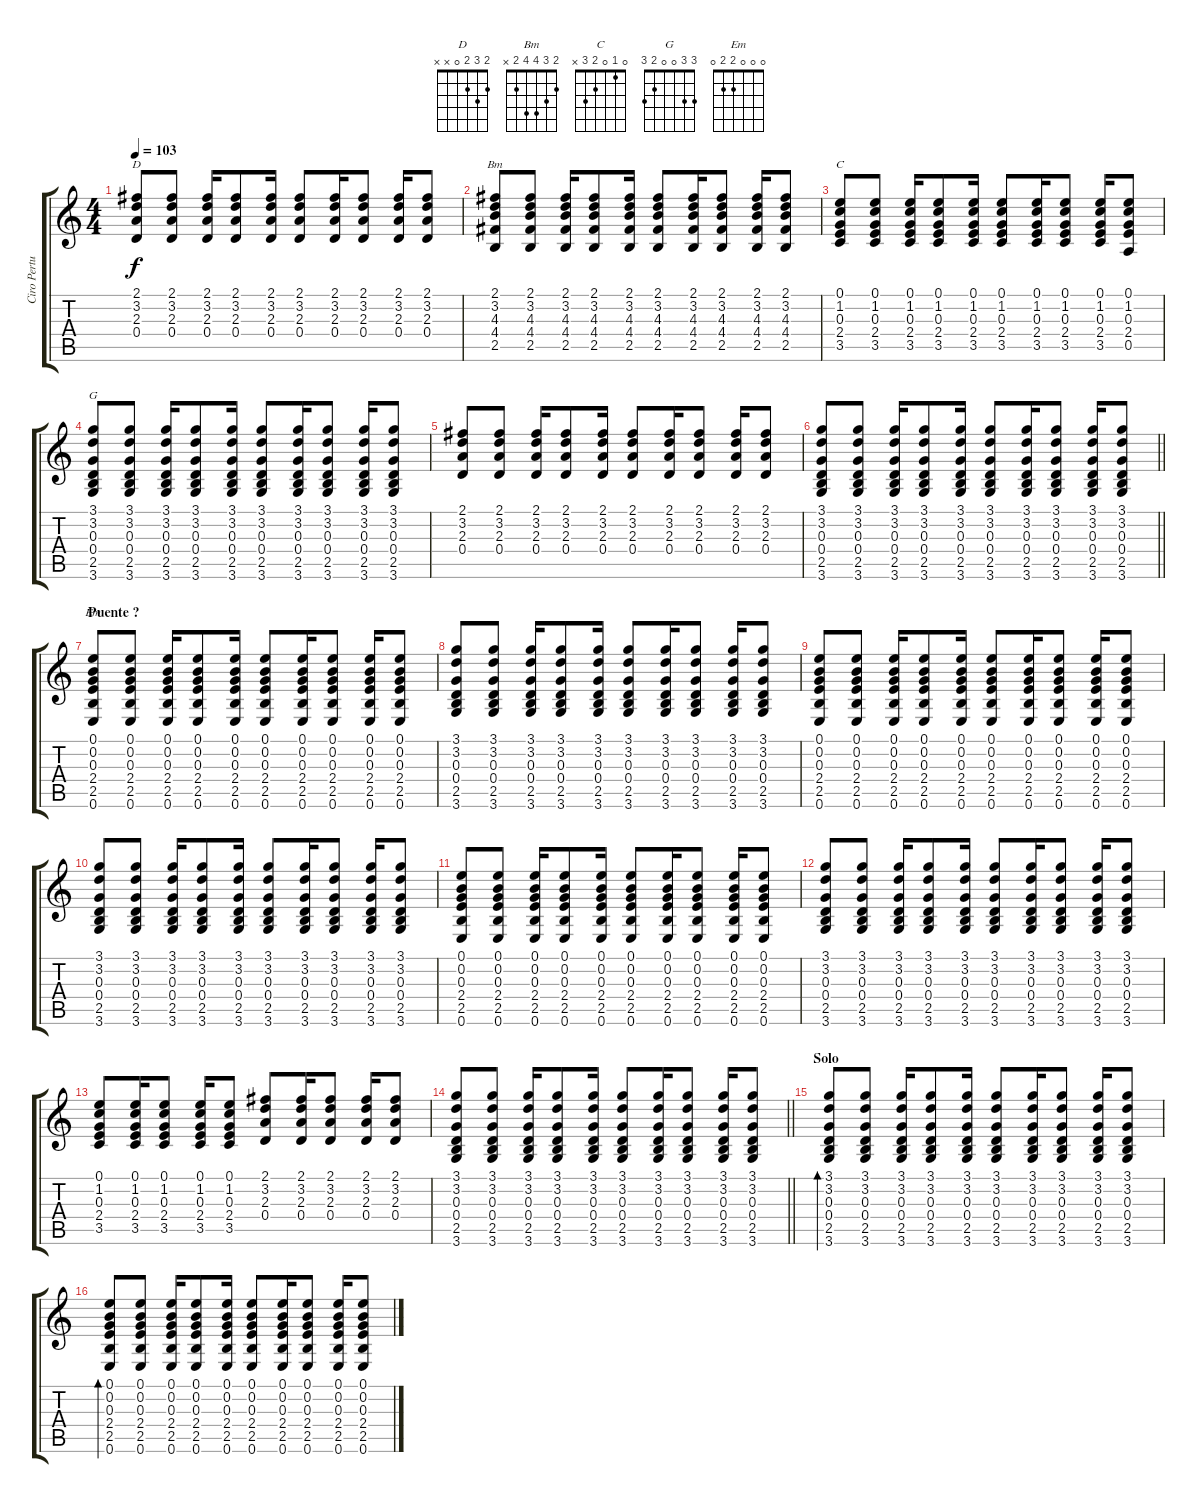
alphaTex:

\track ("Ciro Pertusi (Guitarra)" "Ciro Pertu") {instrument distortionguitar}
\staff {score tabs}
\tuning (E4 B3 G3 D3 A2 E2) {hide}
\chord ("D" 2 3 2 0 x x)
\chord ("Bm" 2 3 4 4 2 x)
\chord ("C" 0 1 0 2 3 x)
\chord ("G" 3 3 0 0 2 3)
\chord ("Em" 0 0 0 2 2 0)
\ts (4 4)
\tempo 103
\clef g2
\ks c
(2.1 3.2 2.3 0.4).8{ch "D" dy f} (2.1 3.2 2.3 0.4).8 (2.1 3.2 2.3 0.4).16 (2.1 3.2 2.3 0.4).8 (2.1 3.2 2.3 0.4).16 (2.1 3.2 2.3 0.4).8 (2.1 3.2 2.3 0.4).16 (2.1 3.2 2.3 0.4).8 (2.1 3.2 2.3 0.4).16 (2.1 3.2 2.3 0.4).8 |
(2.1 3.2 4.3 4.4 2.5).8{ch "Bm"} (2.1 3.2 4.3 4.4 2.5).8 (2.1 3.2 4.3 4.4 2.5).16 (2.1 3.2 4.3 4.4 2.5).8 (2.1 3.2 4.3 4.4 2.5).16 (2.1 3.2 4.3 4.4 2.5).8 (2.1 3.2 4.3 4.4 2.5).16 (2.1 3.2 4.3 4.4 2.5).8 (2.1 3.2 4.3 4.4 2.5).16 (2.1 3.2 4.3 4.4 2.5).8 |
(0.1 1.2 0.3 2.4 3.5).8{ch "C"} (0.1 1.2 0.3 2.4 3.5).8 (0.1 1.2 0.3 2.4 3.5).16 (0.1 1.2 0.3 2.4 3.5).8 (0.1 1.2 0.3 2.4 3.5).16 (0.1 1.2 0.3 2.4 3.5).8 (0.1 1.2 0.3 2.4 3.5).16 (0.1 1.2 0.3 2.4 3.5).8 (0.1 1.2 0.3 2.4 3.5).16 (0.1 1.2 0.3 2.4 0.5).8 |
(3.1 3.2 0.3 0.4 2.5 3.6).8{ch "G"} (3.1 3.2 0.3 0.4 2.5 3.6).8 (3.1 3.2 0.3 0.4 2.5 3.6).16 (3.1 3.2 0.3 0.4 2.5 3.6).8 (3.1 3.2 0.3 0.4 2.5 3.6).16 (3.1 3.2 0.3 0.4 2.5 3.6).8 (3.1 3.2 0.3 0.4 2.5 3.6).16 (3.1 3.2 0.3 0.4 2.5 3.6).8 (3.1 3.2 0.3 0.4 2.5 3.6).16 (3.1 3.2 0.3 0.4 2.5 3.6).8 |
(2.1 3.2 2.3 0.4).8 (2.1 3.2 2.3 0.4).8 (2.1 3.2 2.3 0.4).16 (2.1 3.2 2.3 0.4).8 (2.1 3.2 2.3 0.4).16 (2.1 3.2 2.3 0.4).8 (2.1 3.2 2.3 0.4).16 (2.1 3.2 2.3 0.4).8 (2.1 3.2 2.3 0.4).16 (2.1 3.2 2.3 0.4).8 |
\barLineRight lightlight
(3.1 3.2 0.3 0.4 2.5 3.6).8 (3.1 3.2 0.3 0.4 2.5 3.6).8 (3.1 3.2 0.3 0.4 2.5 3.6).16 (3.1 3.2 0.3 0.4 2.5 3.6).8 (3.1 3.2 0.3 0.4 2.5 3.6).16 (3.1 3.2 0.3 0.4 2.5 3.6).8 (3.1 3.2 0.3 0.4 2.5 3.6).16 (3.1 3.2 0.3 0.4 2.5 3.6).8 (3.1 3.2 0.3 0.4 2.5 3.6).16 (3.1 3.2 0.3 0.4 2.5 3.6).8 |
\section ("" "Puente ?")
(0.1 0.2 0.3 2.4 2.5 0.6).8{ch "Em"} (0.1 0.2 0.3 2.4 2.5 0.6).8 (0.1 0.2 0.3 2.4 2.5 0.6).16 (0.1 0.2 0.3 2.4 2.5 0.6).8 (0.1 0.2 0.3 2.4 2.5 0.6).16 (0.1 0.2 0.3 2.4 2.5 0.6).8 (0.1 0.2 0.3 2.4 2.5 0.6).16 (0.1 0.2 0.3 2.4 2.5 0.6).8 (0.1 0.2 0.3 2.4 2.5 0.6).16 (0.1 0.2 0.3 2.4 2.5 0.6).8 |
(3.1 3.2 0.3 0.4 2.5 3.6).8 (3.1 3.2 0.3 0.4 2.5 3.6).8 (3.1 3.2 0.3 0.4 2.5 3.6).16 (3.1 3.2 0.3 0.4 2.5 3.6).8 (3.1 3.2 0.3 0.4 2.5 3.6).16 (3.1 3.2 0.3 0.4 2.5 3.6).8 (3.1 3.2 0.3 0.4 2.5 3.6).16 (3.1 3.2 0.3 0.4 2.5 3.6).8 (3.1 3.2 0.3 0.4 2.5 3.6).16 (3.1 3.2 0.3 0.4 2.5 3.6).8 |
(0.1 0.2 0.3 2.4 2.5 0.6).8 (0.1 0.2 0.3 2.4 2.5 0.6).8 (0.1 0.2 0.3 2.4 2.5 0.6).16 (0.1 0.2 0.3 2.4 2.5 0.6).8 (0.1 0.2 0.3 2.4 2.5 0.6).16 (0.1 0.2 0.3 2.4 2.5 0.6).8 (0.1 0.2 0.3 2.4 2.5 0.6).16 (0.1 0.2 0.3 2.4 2.5 0.6).8 (0.1 0.2 0.3 2.4 2.5 0.6).16 (0.1 0.2 0.3 2.4 2.5 0.6).8 |
(3.1 3.2 0.3 0.4 2.5 3.6).8 (3.1 3.2 0.3 0.4 2.5 3.6).8 (3.1 3.2 0.3 0.4 2.5 3.6).16 (3.1 3.2 0.3 0.4 2.5 3.6).8 (3.1 3.2 0.3 0.4 2.5 3.6).16 (3.1 3.2 0.3 0.4 2.5 3.6).8 (3.1 3.2 0.3 0.4 2.5 3.6).16 (3.1 3.2 0.3 0.4 2.5 3.6).8 (3.1 3.2 0.3 0.4 2.5 3.6).16 (3.1 3.2 0.3 0.4 2.5 3.6).8 |
(0.1 0.2 0.3 2.4 2.5 0.6).8 (0.1 0.2 0.3 2.4 2.5 0.6).8 (0.1 0.2 0.3 2.4 2.5 0.6).16 (0.1 0.2 0.3 2.4 2.5 0.6).8 (0.1 0.2 0.3 2.4 2.5 0.6).16 (0.1 0.2 0.3 2.4 2.5 0.6).8 (0.1 0.2 0.3 2.4 2.5 0.6).16 (0.1 0.2 0.3 2.4 2.5 0.6).8 (0.1 0.2 0.3 2.4 2.5 0.6).16 (0.1 0.2 0.3 2.4 2.5 0.6).8 |
(3.1 3.2 0.3 0.4 2.5 3.6).8 (3.1 3.2 0.3 0.4 2.5 3.6).8 (3.1 3.2 0.3 0.4 2.5 3.6).16 (3.1 3.2 0.3 0.4 2.5 3.6).8 (3.1 3.2 0.3 0.4 2.5 3.6).16 (3.1 3.2 0.3 0.4 2.5 3.6).8 (3.1 3.2 0.3 0.4 2.5 3.6).16 (3.1 3.2 0.3 0.4 2.5 3.6).8 (3.1 3.2 0.3 0.4 2.5 3.6).16 (3.1 3.2 0.3 0.4 2.5 3.6).8 |
(0.1 1.2 0.3 2.4 3.5).8 (0.1 1.2 0.3 2.4 3.5).16 (0.1 1.2 0.3 2.4 3.5).8 (0.1 1.2 0.3 2.4 3.5).16 (0.1 1.2 0.3 2.4 3.5).8 (2.1 3.2 2.3 0.4).8 (2.1 3.2 2.3 0.4).16 (2.1 3.2 2.3 0.4).8 (2.1 3.2 2.3 0.4).16 (2.1 3.2 2.3 0.4).8 |
\barLineRight lightlight
(3.1 3.2 0.3 0.4 2.5 3.6).8 (3.1 3.2 0.3 0.4 2.5 3.6).8 (3.1 3.2 0.3 0.4 2.5 3.6).16 (3.1 3.2 0.3 0.4 2.5 3.6).8 (3.1 3.2 0.3 0.4 2.5 3.6).16 (3.1 3.2 0.3 0.4 2.5 3.6).8 (3.1 3.2 0.3 0.4 2.5 3.6).16 (3.1 3.2 0.3 0.4 2.5 3.6).8 (3.1 3.2 0.3 0.4 2.5 3.6).16 (3.1 3.2 0.3 0.4 2.5 3.6).8 |
\section ("" "Solo")
(3.1 3.2 0.3 0.4 2.5 3.6).8{bd 120} (3.1 3.2 0.3 0.4 2.5 3.6).8 (3.1 3.2 0.3 0.4 2.5 3.6).16 (3.1 3.2 0.3 0.4 2.5 3.6).8 (3.1 3.2 0.3 0.4 2.5 3.6).16 (3.1 3.2 0.3 0.4 2.5 3.6).8 (3.1 3.2 0.3 0.4 2.5 3.6).16 (3.1 3.2 0.3 0.4 2.5 3.6).8 (3.1 3.2 0.3 0.4 2.5 3.6).16 (3.1 3.2 0.3 0.4 2.5 3.6).8 |
(0.1 0.2 0.3 2.4 2.5 0.6).8{bd 120} (0.1 0.2 0.3 2.4 2.5 0.6).8 (0.1 0.2 0.3 2.4 2.5 0.6).16 (0.1 0.2 0.3 2.4 2.5 0.6).8 (0.1 0.2 0.3 2.4 2.5 0.6).16 (0.1 0.2 0.3 2.4 2.5 0.6).8 (0.1 0.2 0.3 2.4 2.5 0.6).16 (0.1 0.2 0.3 2.4 2.5 0.6).8 (0.1 0.2 0.3 2.4 2.5 0.6).16 (0.1 0.2 0.3 2.4 2.5 0.6).8
